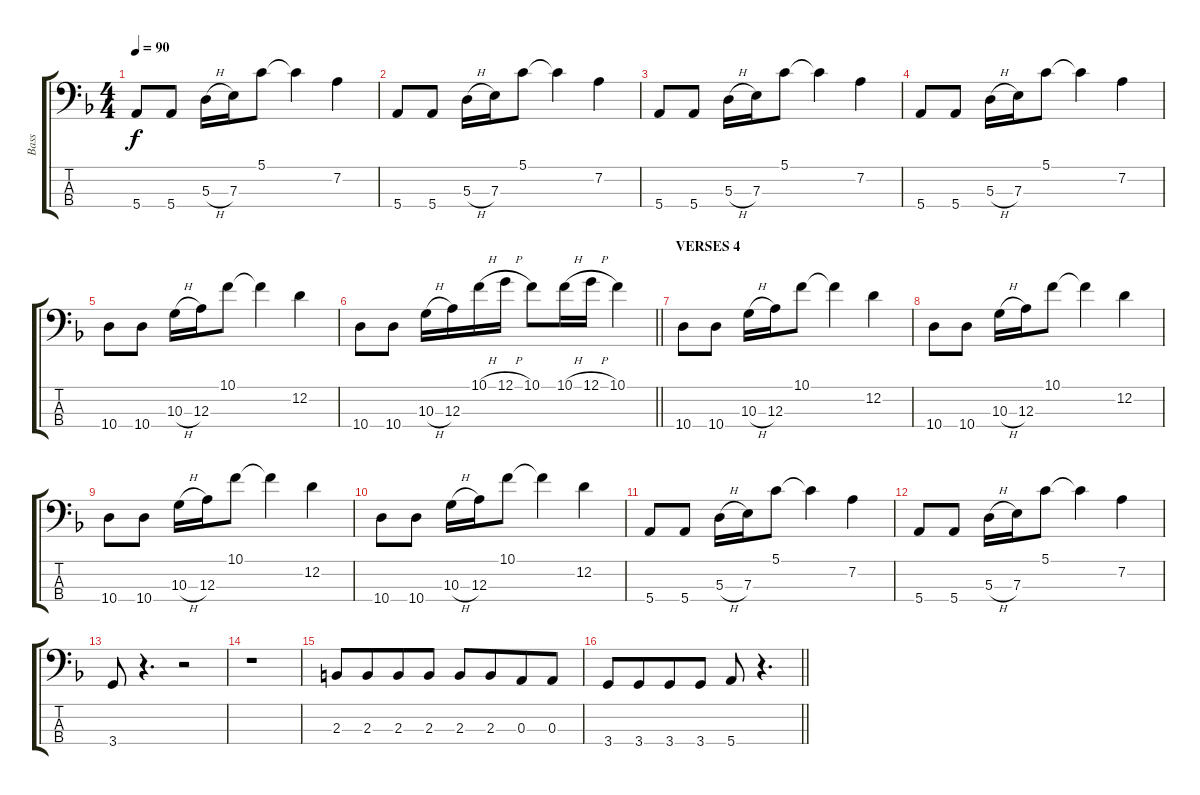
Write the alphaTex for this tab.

\track ("Bass" "Bass") {instrument electricbassfinger}
\staff {score tabs}
\tuning (G2 D2 A1 E1) {hide}
\ts (4 4)
\tempo 90
\clef f4
\ks dminor
5.4.8{dy f} 5.4.8 5.3{h}.16 7.3.16 5.1.8 5.1{t}.4 7.2.4 |
5.4.8 5.4.8 5.3{h}.16 7.3.16 5.1.8 5.1{t}.4 7.2.4 |
5.4.8 5.4.8 5.3{h}.16 7.3.16 5.1.8 5.1{t}.4 7.2.4 |
5.4.8 5.4.8 5.3{h}.16 7.3.16 5.1.8 5.1{t}.4 7.2.4 |
10.4.8 10.4.8 10.3{h}.16 12.3.16 10.1.8 10.1{t}.4 12.2.4 |
\barLineRight lightlight
10.4.8 10.4.8 10.3{h}.16 12.3.16 10.1{h}.16 12.1{h}.16 10.1.8 10.1{h}.16 12.1{h}.16 10.1.4 |
\section ("" "VERSES 4")
10.4.8 10.4.8 10.3{h}.16 12.3.16 10.1.8 10.1{t}.4 12.2.4 |
10.4.8 10.4.8 10.3{h}.16 12.3.16 10.1.8 10.1{t}.4 12.2.4 |
10.4.8 10.4.8 10.3{h}.16 12.3.16 10.1.8 10.1{t}.4 12.2.4 |
10.4.8 10.4.8 10.3{h}.16 12.3.16 10.1.8 10.1{t}.4 12.2.4 |
5.4.8 5.4.8 5.3{h}.16 7.3.16 5.1.8 5.1{t}.4 7.2.4 |
5.4.8 5.4.8 5.3{h}.16 7.3.16 5.1.8 5.1{t}.4 7.2.4 |
3.4.8 r.4{d} r.2 |
r.1 |
2.3.8 2.3.8{beam merge} 2.3.8 2.3.8 2.3.8 2.3.8{beam merge} 0.3.8 0.3.8 |
\barLineRight lightlight
3.4.8 3.4.8{beam merge} 3.4.8 3.4.8 5.4.8 r.4{d}
